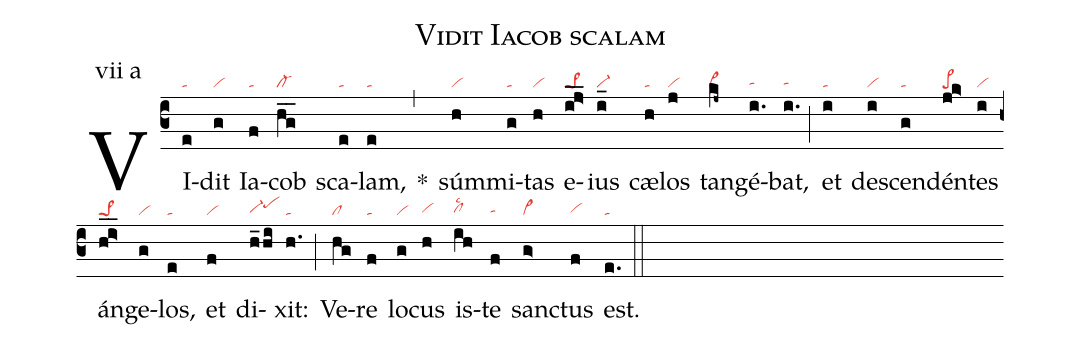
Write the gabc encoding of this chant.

name: Vidit Iacob scalam;
annotation: vii a;
mode: 7;
nabc-lines: 1;
%%
(c3)
VI(e|ta)dit(g|vi) Ia(f|ta)cob(hg__|cl-) sca(e|ta)lam,(e|ta) *(,)
súm(h|vi)mi(g|ta)tas(h|vi) e(i_j>_|pe>1)ius(i_|vi-) cæ(h|ta)los(j|vi) tan(kj~|vi>)gé(i.|tahg)bat,(i.|tahg) (;)
et(i|ta) de(i|vi)scen(g|ta)dén(jk>|pe>)tes(i|vi) án(h_i>_|pe>1)ge(g|vi)los,(e|ta) et(f|vi) di(h_hi|vi-hgpehi)xit:(h.|ta) (;)
Ve(hg|cl)re(f|ta) lo(g|vi)cus(h|vihg) is(ih|clhglsc2)te(f|tahg) san(g>|vi>)ctus(f|vihg) est.(e.|ta) (::)
